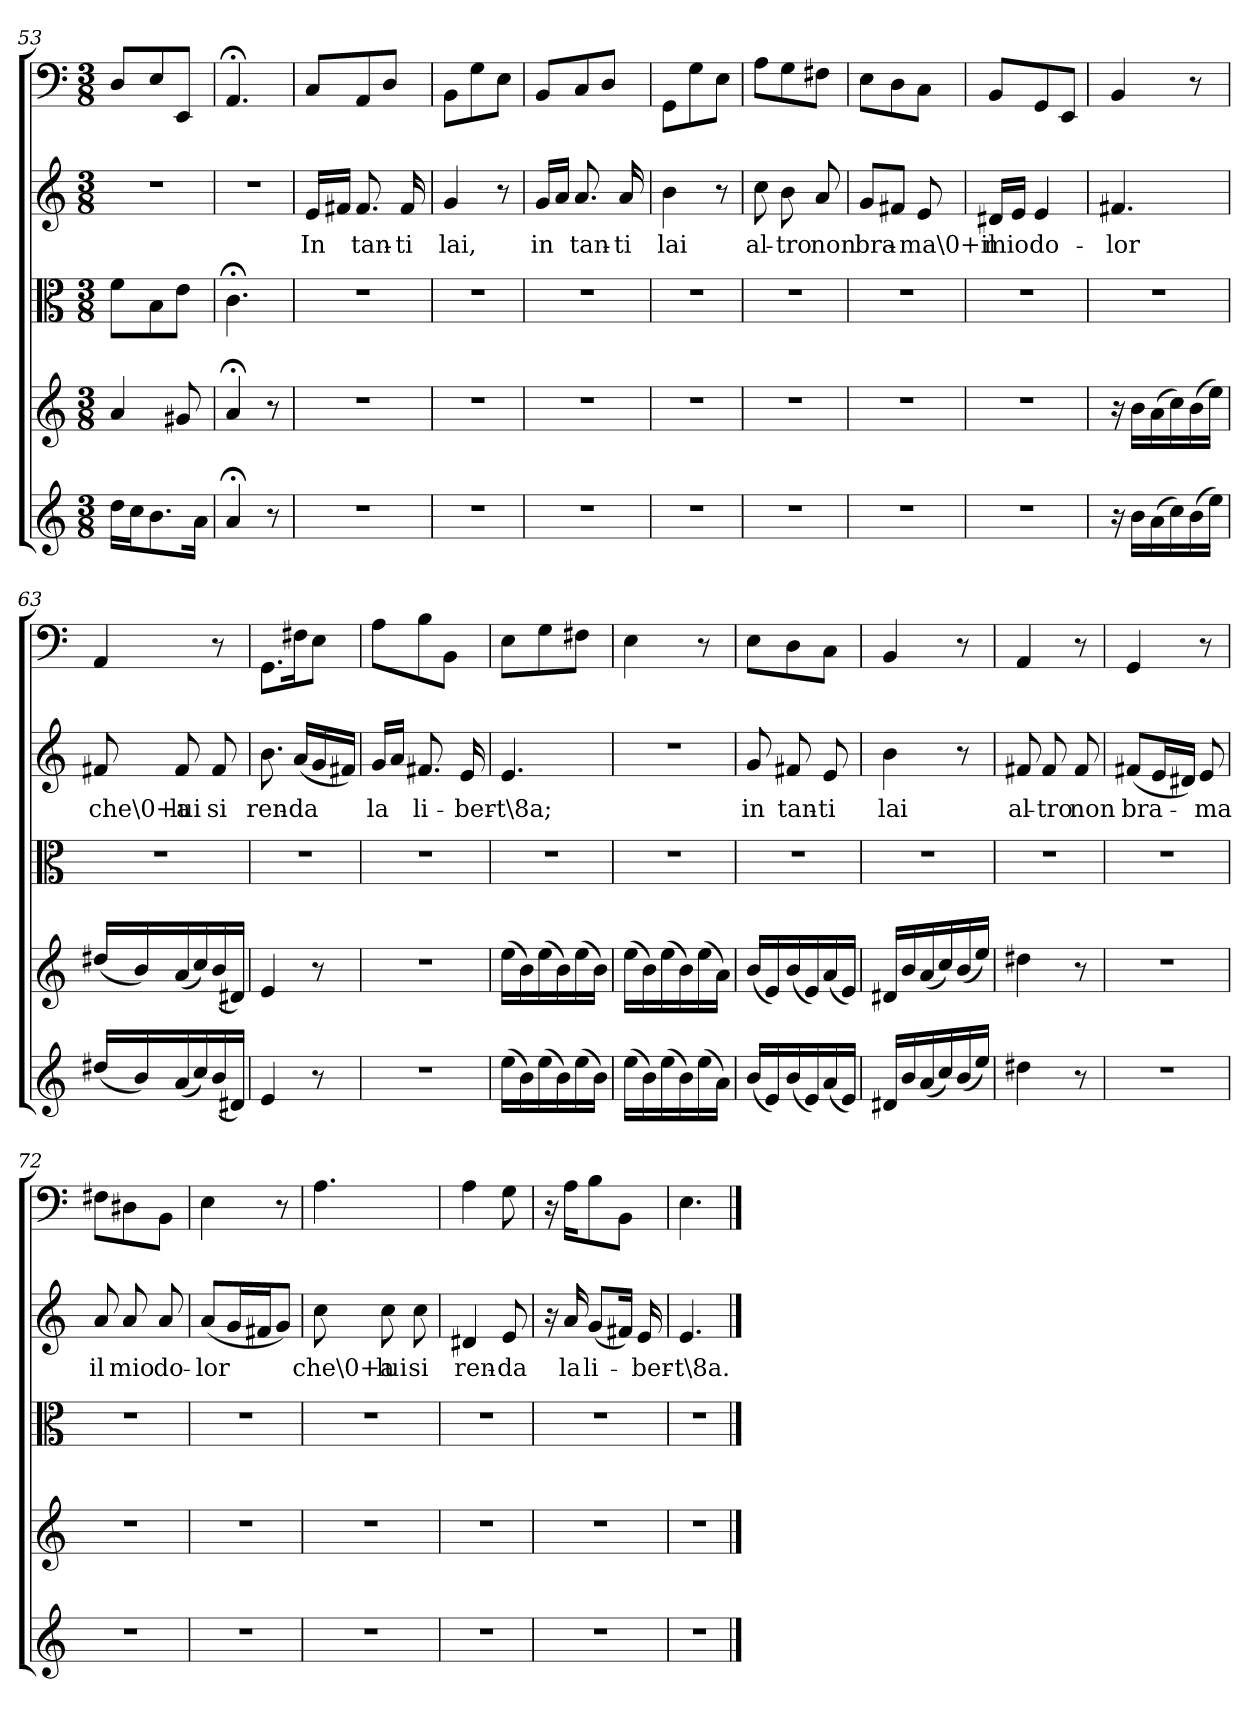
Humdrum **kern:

**kern	**kern	**kern	**kern	**text	**kern
*part5	*part4	*part3	*part2	*part2	*part1
*staff5	*staff4	*staff3	*staff2	*staff2	*staff1
*clefG2	*clefG2	*clefC3	*clefG2	*	*clefF4
*k[]	*k[]	*k[]	*k[]	*	*k[]
*a:	*a:	*a:	*a:	*	*a:
*M3/8	*M3/8	*M3/8	*M3/8	*	*M3/8
=53	=53	=53	=53	=53	=53
16dd\LL	4a/	8f\L	4.r	.	8D/L
16cc\J	.	.	.	.	.
8.b\	.	8B\	.	.	8E/
.	8g#X/	8e\J	.	.	8EE/J
16a\Jk	.	.	.	.	.
=54	=54	=54	=54	=54	=54
4a;</	4a;</	4.c;<\	4.r	.	4.AA;</
8r	8r	.	.	.	.
=55	=55	=55	=55	=55	=55
4.r	4.r	4.r	16e/LL	In	8C/L
.	.	.	16f#X/JJ	.	.
.	.	.	8.f#/	tan-	8AA/
.	.	.	.	.	8D/J
.	.	.	16f#/	-ti	.
=56	=56	=56	=56	=56	=56
4.r	4.r	4.r	4g/	lai,	8BB\L
.	.	.	.	.	8G\
.	.	.	8r	.	8E\J
=57	=57	=57	=57	=57	=57
4.r	4.r	4.r	16g/LL	in	8BB/L
.	.	.	16a/JJ	.	.
.	.	.	8.a/	tan-	8C/
.	.	.	.	.	8D/J
.	.	.	16a/	-ti	.
=58	=58	=58	=58	=58	=58
4.r	4.r	4.r	4b\	lai	8GG\L
.	.	.	.	.	8G\
.	.	.	8r	.	8E\J
=59	=59	=59	=59	=59	=59
4.r	4.r	4.r	8cc\	al-	8A\L
.	.	.	8b\	-tro	8G\
.	.	.	8a/	non	8F#X\J
=60	=60	=60	=60	=60	=60
4.r	4.r	4.r	8g/L	bra-	8E\L
.	.	.	8f#X/J	.	8D\
.	.	.	8e/	-ma\0+il	8C\J
=61	=61	=61	=61	=61	=61
4.r	4.r	4.r	16d#X/LL	mio	8BB/L
.	.	.	16e/JJ	.	.
.	.	.	4e/	do-	8GG/
.	.	.	.	.	8EE/J
=62	=62	=62	=62	=62	=62
16r	16r	4.r	4.f#X/	-lor	4BB/
16b\LL	16b\LL	.	.	.	.
(16a\	(16a\	.	.	.	.
16cc\)	16cc\)	.	.	.	.
(16b\	(16b\	.	.	.	8r
16ee\JJ)	16ee\JJ)	.	.	.	.
=63	=63	=63	=63	=63	=63
(16dd#X/LL	(16dd#X/LL	4.r	8f#X/	che\0+a	4AA/
16b/)	16b/)	.	.	.	.
(16a/	(16a/	.	8f#/	lui	.
16cc/)	16cc/)	.	.	.	.
(16b/	(16b/	.	8f#/	si	8r
16d#X/JJ)	16d#X/JJ)	.	.	.	.
=64	=64	=64	=64	=64	=64
4e/	4e/	4.r	8.b\	ren-	8.GG\L
.	.	.	(16a/LL	-da	16F#X\K
8r	8r	.	16g/	.	8E\J
.	.	.	16f#X/JJ)	.	.
=65	=65	=65	=65	=65	=65
4.r	4.r	4.r	16g/LL	la	8A\L
.	.	.	16a/JJ	.	.
.	.	.	8.f#X/	li-	8B\
.	.	.	.	.	8BB\J
.	.	.	16e/	-ber-	.
=66	=66	=66	=66	=66	=66
(16ee\LL	(16ee\LL	4.r	4.e/	-t\8a;	8E\L
16b\)	16b\)	.	.	.	.
(16ee\	(16ee\	.	.	.	8G\
16b\)	16b\)	.	.	.	.
(16ee\	(16ee\	.	.	.	8F#X\J
16b\JJ)	16b\JJ)	.	.	.	.
=67	=67	=67	=67	=67	=67
(16ee\LL	(16ee\LL	4.r	4.r	.	4E\
16b\)	16b\)	.	.	.	.
(16ee\	(16ee\	.	.	.	.
16b\)	16b\)	.	.	.	.
(16ee\	(16ee\	.	.	.	8r
16a\JJ)	16a\JJ)	.	.	.	.
=68	=68	=68	=68	=68	=68
(16b/LL	(16b/LL	4.r	8g/	in	8E\L
16e/)	16e/)	.	.	.	.
(16b/	(16b/	.	8f#X/	tan-	8D\
16e/)	16e/)	.	.	.	.
(16a/	(16a/	.	8e/	-ti	8C\J
16e/JJ)	16e/JJ)	.	.	.	.
=69	=69	=69	=69	=69	=69
16d#X/LL	16d#X/LL	4.r	4b\	lai	4BB/
16b/	16b/	.	.	.	.
(16a/	(16a/	.	.	.	.
16cc/)	16cc/)	.	.	.	.
(16b/	(16b/	.	8r	.	8r
16ee/JJ)	16ee/JJ)	.	.	.	.
=70	=70	=70	=70	=70	=70
4dd#X\	4dd#X\	4.r	8f#X/	al-	4AA/
.	.	.	8f#/	-tro	.
8r	8r	.	8f#/	non	8r
=71	=71	=71	=71	=71	=71
4.r	4.r	4.r	(8f#X/L	bra-	4GG/
.	.	.	16e/L	.	.
.	.	.	16d#X/JJ)	.	.
.	.	.	8e/	-ma	8r
=72	=72	=72	=72	=72	=72
4.r	4.r	4.r	8a/	il	8F#X\L
.	.	.	8a/	mio	8D#X\
.	.	.	8a/	do-	8BB\J
=73	=73	=73	=73	=73	=73
4.r	4.r	4.r	(8a/L	-lor	4E\
.	.	.	16g/L	.	.
.	.	.	16f#X/J	.	.
.	.	.	8g/J)	.	8r
=74	=74	=74	=74	=74	=74
4.r	4.r	4.r	8cc\	che\0+a	4.A\
.	.	.	8cc\	lui	.
.	.	.	8cc\	si	.
=75	=75	=75	=75	=75	=75
4.r	4.r	4.r	4d#X/	ren-	4A\
.	.	.	8e/	-da	8G\
=76	=76	=76	=76	=76	=76
4.r	4.r	4.r	16r	.	16r
.	.	.	16a/	la	16A\KL
.	.	.	(8g/L	li-	8B\
.	.	.	16f#X/Jk)	.	8BB\J
.	.	.	16e/	-ber-	.
=77	=77	=77	=77	=77	=77
4.r	4.r	4.r	4.e/	-t\8a.	4.E\
==	==	==	==	==	==
*-	*-	*-	*-	*-	*-
